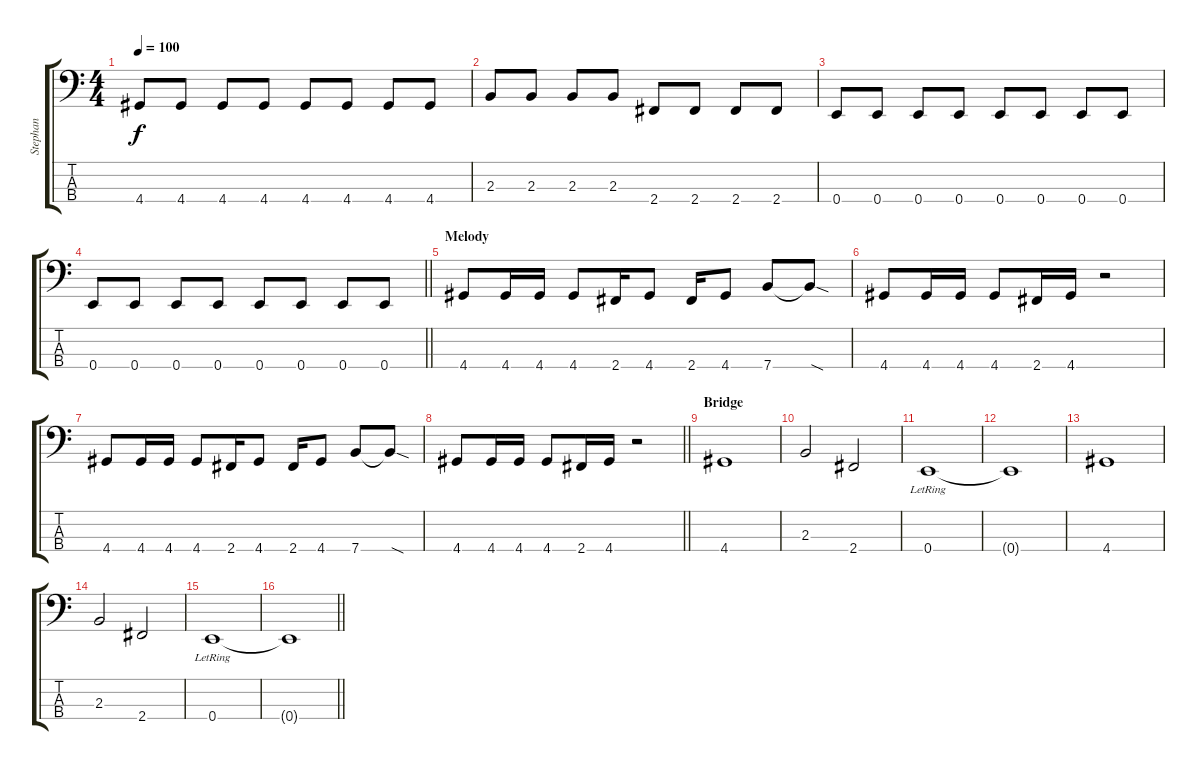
\track ("Stephan" "Stephan") {instrument electricbasspick}
\staff {score tabs}
\tuning (G2 D2 A1 E1) {hide}
\ts (4 4)
\tempo 100
\clef f4
\ks c
4.4.8{dy f} 4.4.8 4.4.8 4.4.8 4.4.8 4.4.8 4.4.8 4.4.8 |
2.3.8 2.3.8 2.3.8 2.3.8 2.4.8 2.4.8 2.4.8 2.4.8 |
0.4.8 0.4.8 0.4.8 0.4.8 0.4.8 0.4.8 0.4.8 0.4.8 |
\barLineRight lightlight
0.4.8 0.4.8 0.4.8 0.4.8 0.4.8 0.4.8 0.4.8 0.4.8 |
\section ("" "Melody")
4.4.8 4.4.16 4.4.16 4.4.8 2.4.16 4.4.8 2.4.16 4.4.8 7.4.8 7.4{sod t}.8 |
4.4.8 4.4.16 4.4.16 4.4.8 2.4.16 4.4.16 r.2 |
4.4.8 4.4.16 4.4.16 4.4.8 2.4.16 4.4.8 2.4.16 4.4.8 7.4.8 7.4{sod t}.8 |
\barLineRight lightlight
4.4.8 4.4.16 4.4.16 4.4.8 2.4.16 4.4.16 r.2 |
\section ("" "Bridge")
4.4.1 |
2.3.2 2.4.2 |
0.4{lr}.1 |
0.4{t}.1 |
4.4.1 |
2.3.2 2.4.2 |
0.4{lr}.1 |
\barLineRight lightlight
0.4{t}.1
